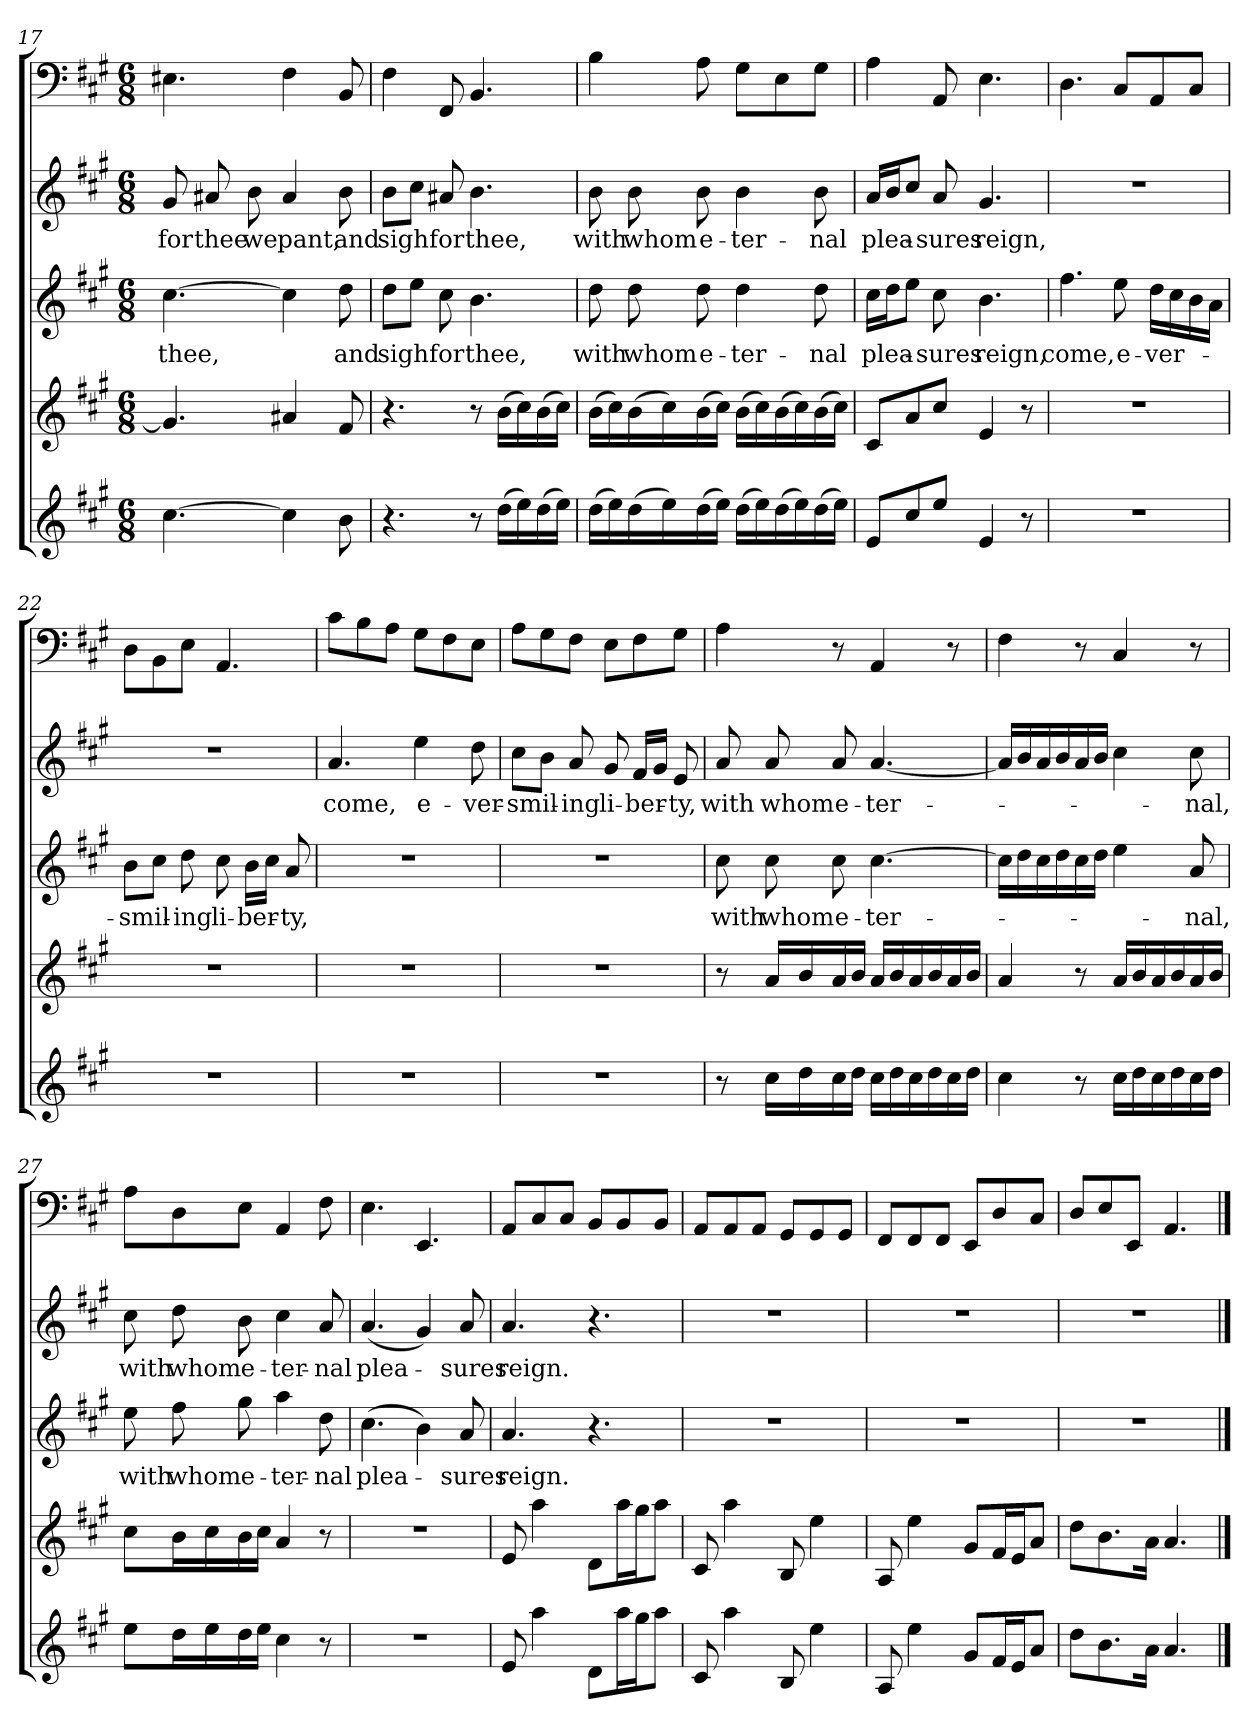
**kern	**kern	**kern	**text	**kern	**text	**kern
*part5	*part4	*part3	*part3	*part2	*part2	*part1
*staff5	*staff4	*staff3	*staff3	*staff2	*staff2	*staff1
*clefG2	*clefG2	*clefG2	*	*clefG2	*	*clefF4
*k[f#c#g#]	*k[f#c#g#]	*k[f#c#g#]	*	*k[f#c#g#]	*	*k[f#c#g#]
*A:	*A:	*A:	*	*A:	*	*A:
*M6/8	*M6/8	*M6/8	*	*M6/8	*	*M6/8
=17	=17	=17	=17	=17	=17	=17
[4.cc#\	4.g#/]	[4.cc#\	thee,	8g#/	for	4.E#X\
.	.	.	.	8a#X/	thee	.
.	.	.	.	8b\	we	.
4cc#\]	4a#X/	4cc#\]	.	4a#/	pant,	4F#\
8b\	8f#/	8dd\	and	8b\	and	8BB/
=18	=18	=18	=18	=18	=18	=18
4.r	4.r	8dd\L	sigh	8b\L	sigh	4F#\
.	.	8ee\J	.	8cc#\J	.	.
.	.	8cc#\	for	8a#X/	for	8FF#/
8r	8r	4.b\	thee,	4.b\	thee,	4.BB/
(16dd\LL	(16b\LL	.	.	.	.	.
16ee\)	16cc#\)	.	.	.	.	.
(16dd\	(16b\	.	.	.	.	.
16ee\JJ)	16cc#\JJ)	.	.	.	.	.
=19	=19	=19	=19	=19	=19	=19
(16dd\LL	(16b\LL	8dd\	with	8b\	with	4B\
16ee\)	16cc#\)	.	.	.	.	.
(16dd\	(16b\	8dd\	whom	8b\	whom	.
16ee\)	16cc#\)	.	.	.	.	.
(16dd\	(16b\	8dd\	e-	8b\	e-	8A\
16ee\JJ)	16cc#\JJ)	.	.	.	.	.
(16dd\LL	(16b\LL	4dd\	-ter-	4b\	-ter-	8G#\L
16ee\)	16cc#\)	.	.	.	.	.
(16dd\	(16b\	.	.	.	.	8E\
16ee\)	16cc#\)	.	.	.	.	.
(16dd\	(16b\	8dd\	-nal	8b\	-nal	8G#\J
16ee\JJ)	16cc#\JJ)	.	.	.	.	.
=20	=20	=20	=20	=20	=20	=20
8e/L	8c#/L	16cc#\LL	plea-	16a/LL	plea-	4A\
.	.	16dd\J	.	16b/J	.	.
8cc#/	8a/	8ee\J	.	8cc#/J	.	.
8ee/J	8cc#/J	8cc#\	-sures	8a/	-sures	8AA/
4e/	4e/	4.b\	reign,	4.g#/	reign,	4.E\
8r	8r	.	.	.	.	.
=21	=21	=21	=21	=21	=21	=21
2.r	2.r	4.ff#\	come,	2.r	.	4.D\
.	.	8ee\	e-	.	.	8C#/L
.	.	16dd\LL	-ver-	.	.	8AA/
.	.	16cc#\	.	.	.	.
.	.	16b\	.	.	.	8C#/J
.	.	16a\JJ	.	.	.	.
=22	=22	=22	=22	=22	=22	=22
2.r	2.r	8b\L	-smil-	2.r	.	8D\L
.	.	8cc#\J	.	.	.	8BB\
.	.	8dd\	-ing	.	.	8E\J
.	.	8cc#\	li-	.	.	4.AA/
.	.	16b\LL	-ber-	.	.	.
.	.	16cc#\JJ	.	.	.	.
.	.	8a/	-ty,	.	.	.
=23	=23	=23	=23	=23	=23	=23
2.r	2.r	2.r	.	4.a/	come,	8c#\L
.	.	.	.	.	.	8B\
.	.	.	.	.	.	8A\J
.	.	.	.	4ee\	e-	8G#\L
.	.	.	.	.	.	8F#\
.	.	.	.	8dd\	-ver-	8E\J
=24	=24	=24	=24	=24	=24	=24
2.r	2.r	2.r	.	8cc#\L	-smil-	8A\L
.	.	.	.	8b\J	.	8G#\
.	.	.	.	8a/	-ing	8F#\J
.	.	.	.	8g#/	li-	8E\L
.	.	.	.	16f#/LL	-ber-	8F#\
.	.	.	.	16g#/JJ	.	.
.	.	.	.	8e/	-ty,	8G#\J
=25	=25	=25	=25	=25	=25	=25
8r	8r	8cc#\	with	8a/	with	4A\
16cc#\LL	16a/LL	8cc#\	whom	8a/	whom	.
16dd\	16b/	.	.	.	.	.
16cc#\	16a/	8cc#\	e-	8a/	e-	8r
16dd\JJ	16b/JJ	.	.	.	.	.
16cc#\LL	16a/LL	[4.cc#\	-ter-	[4.a/	-ter-	4AA/
16dd\	16b/	.	.	.	.	.
16cc#\	16a/	.	.	.	.	.
16dd\	16b/	.	.	.	.	.
16cc#\	16a/	.	.	.	.	8r
16dd\JJ	16b/JJ	.	.	.	.	.
=26	=26	=26	=26	=26	=26	=26
4cc#\	4a/	16cc#\LL]	.	16a/LL]	.	4F#\
.	.	16dd\	.	16b/	.	.
.	.	16cc#\	.	16a/	.	.
.	.	16dd\	.	16b/	.	.
8r	8r	16cc#\	.	16a/	.	8r
.	.	16dd\JJ	.	16b/JJ	.	.
16cc#\LL	16a/LL	4ee\	.	4cc#\	.	4C#/
16dd\	16b/	.	.	.	.	.
16cc#\	16a/	.	.	.	.	.
16dd\	16b/	.	.	.	.	.
16cc#\	16a/	8a/	-nal,	8cc#\	-nal,	8r
16dd\JJ	16b/JJ	.	.	.	.	.
=27	=27	=27	=27	=27	=27	=27
8ee\L	8cc#\L	8ee\	with	8cc#\	with	8A\L
16dd\L	16b\L	8ff#\	whom	8dd\	whom	8D\
16ee\	16cc#\	.	.	.	.	.
16dd\	16b\	8gg#\	e-	8b\	e-	8E\J
16ee\JJ	16cc#\JJ	.	.	.	.	.
4cc#\	4a/	4aa\	-ter-	4cc#\	-ter-	4AA/
8r	8r	8dd\	-nal	8a/	-nal	8F#\
=28	=28	=28	=28	=28	=28	=28
2.r	2.r	(4.cc#\	plea-	(4.a/	plea-	4.E\
.	.	4b\)	.	4g#/)	.	4.EE/
.	.	8a/	-sures	8a/	-sures	.
=29	=29	=29	=29	=29	=29	=29
8e/	8e/	4.a/	reign.	4.a/	reign.	8AA/L
4aa\	4aa\	.	.	.	.	8C#/
.	.	.	.	.	.	8C#/J
8d\L	8d\L	4.r	.	4.r	.	8BB/L
16aa\L	16aa\L	.	.	.	.	8BB/
16gg#\J	16gg#\J	.	.	.	.	.
8aa\J	8aa\J	.	.	.	.	8BB/J
=30	=30	=30	=30	=30	=30	=30
8c#/	8c#/	2.r	.	2.r	.	8AA/L
4aa\	4aa\	.	.	.	.	8AA/
.	.	.	.	.	.	8AA/J
8B/	8B/	.	.	.	.	8GG#/L
4ee\	4ee\	.	.	.	.	8GG#/
.	.	.	.	.	.	8GG#/J
=31	=31	=31	=31	=31	=31	=31
8A/	8A/	2.r	.	2.r	.	8FF#/L
4ee\	4ee\	.	.	.	.	8FF#/
.	.	.	.	.	.	8FF#/J
8g#/L	8g#/L	.	.	.	.	8EE/L
16f#/L	16f#/L	.	.	.	.	8D/
16e/J	16e/J	.	.	.	.	.
8a/J	8a/J	.	.	.	.	8C#/J
=32	=32	=32	=32	=32	=32	=32
8dd\L	8dd\L	2.r	.	2.r	.	8D/L
8.b\	8.b\	.	.	.	.	8E/
.	.	.	.	.	.	8EE/J
16a\Jk	16a\Jk	.	.	.	.	.
4.a/	4.a/	.	.	.	.	4.AA/
==	==	==	==	==	==	==
*-	*-	*-	*-	*-	*-	*-
